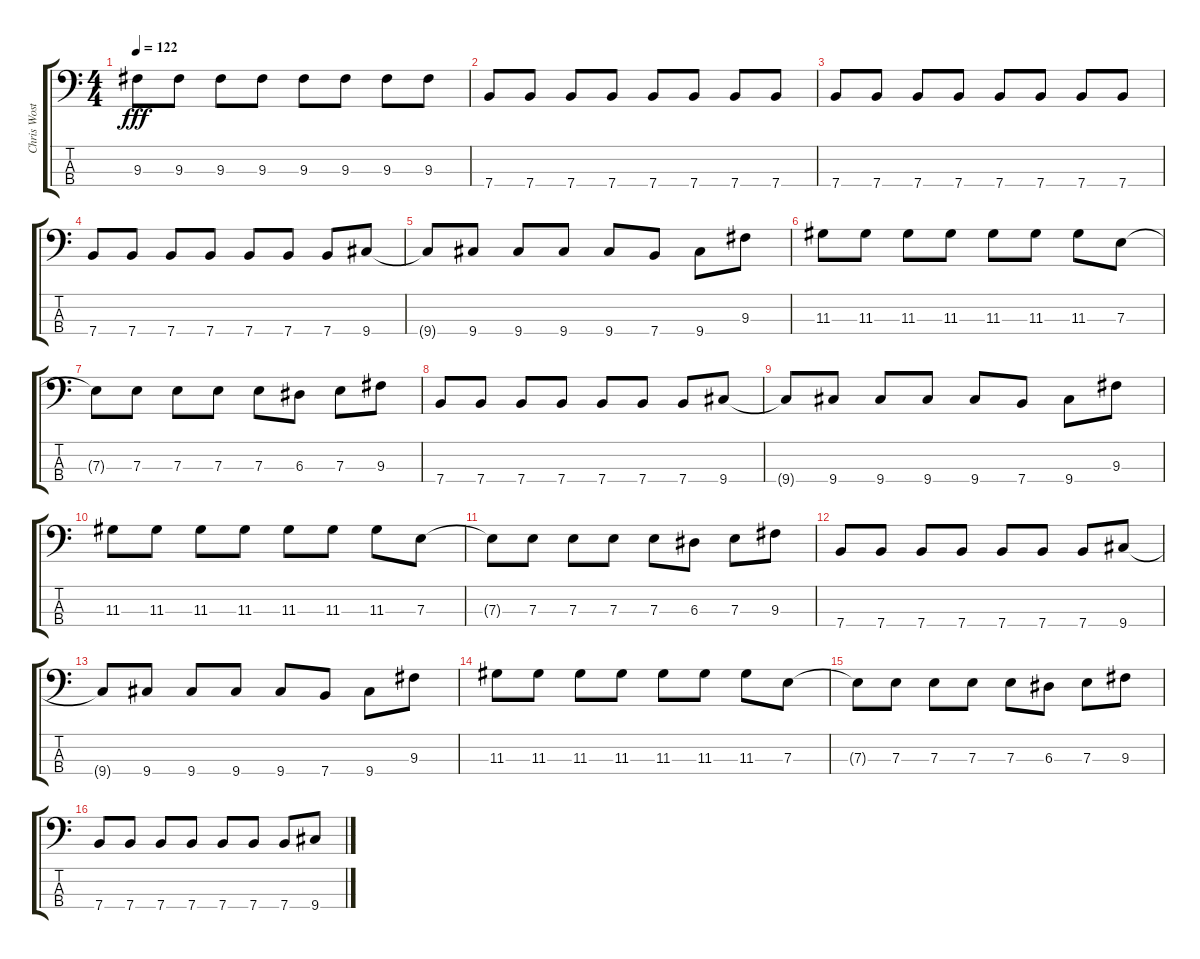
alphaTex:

\track ("Chris Wostenholme" "Chris Wost") {instrument electricbassfinger}
\staff {score tabs}
\tuning (G2 D2 A1 E1) {hide}
\ts (4 4)
\tempo 122
\clef f4
\ks c
9.3.8{dy fff} 9.3.8 9.3.8 9.3.8 9.3.8 9.3.8 9.3.8 9.3.8 |
7.4.8 7.4.8 7.4.8 7.4.8 7.4.8 7.4.8 7.4.8 7.4.8 |
7.4.8 7.4.8 7.4.8 7.4.8 7.4.8 7.4.8 7.4.8 7.4.8 |
7.4.8 7.4.8 7.4.8 7.4.8 7.4.8 7.4.8 7.4.8 9.4.8 |
9.4{t}.8 9.4.8 9.4.8 9.4.8 9.4.8 7.4.8 9.4.8 9.3.8 |
11.3.8 11.3.8 11.3.8 11.3.8 11.3.8 11.3.8 11.3.8 7.3.8 |
7.3{t}.8 7.3.8 7.3.8 7.3.8 7.3.8 6.3.8 7.3.8 9.3.8 |
7.4.8 7.4.8 7.4.8 7.4.8 7.4.8 7.4.8 7.4.8 9.4.8 |
9.4{t}.8 9.4.8 9.4.8 9.4.8 9.4.8 7.4.8 9.4.8 9.3.8 |
11.3.8 11.3.8 11.3.8 11.3.8 11.3.8 11.3.8 11.3.8 7.3.8 |
7.3{t}.8 7.3.8 7.3.8 7.3.8 7.3.8 6.3.8 7.3.8 9.3.8 |
7.4.8 7.4.8 7.4.8 7.4.8 7.4.8 7.4.8 7.4.8 9.4.8 |
9.4{t}.8 9.4.8 9.4.8 9.4.8 9.4.8 7.4.8 9.4.8 9.3.8 |
11.3.8 11.3.8 11.3.8 11.3.8 11.3.8 11.3.8 11.3.8 7.3.8 |
7.3{t}.8 7.3.8 7.3.8 7.3.8 7.3.8 6.3.8 7.3.8 9.3.8 |
7.4.8 7.4.8 7.4.8 7.4.8 7.4.8 7.4.8 7.4.8 9.4.8
